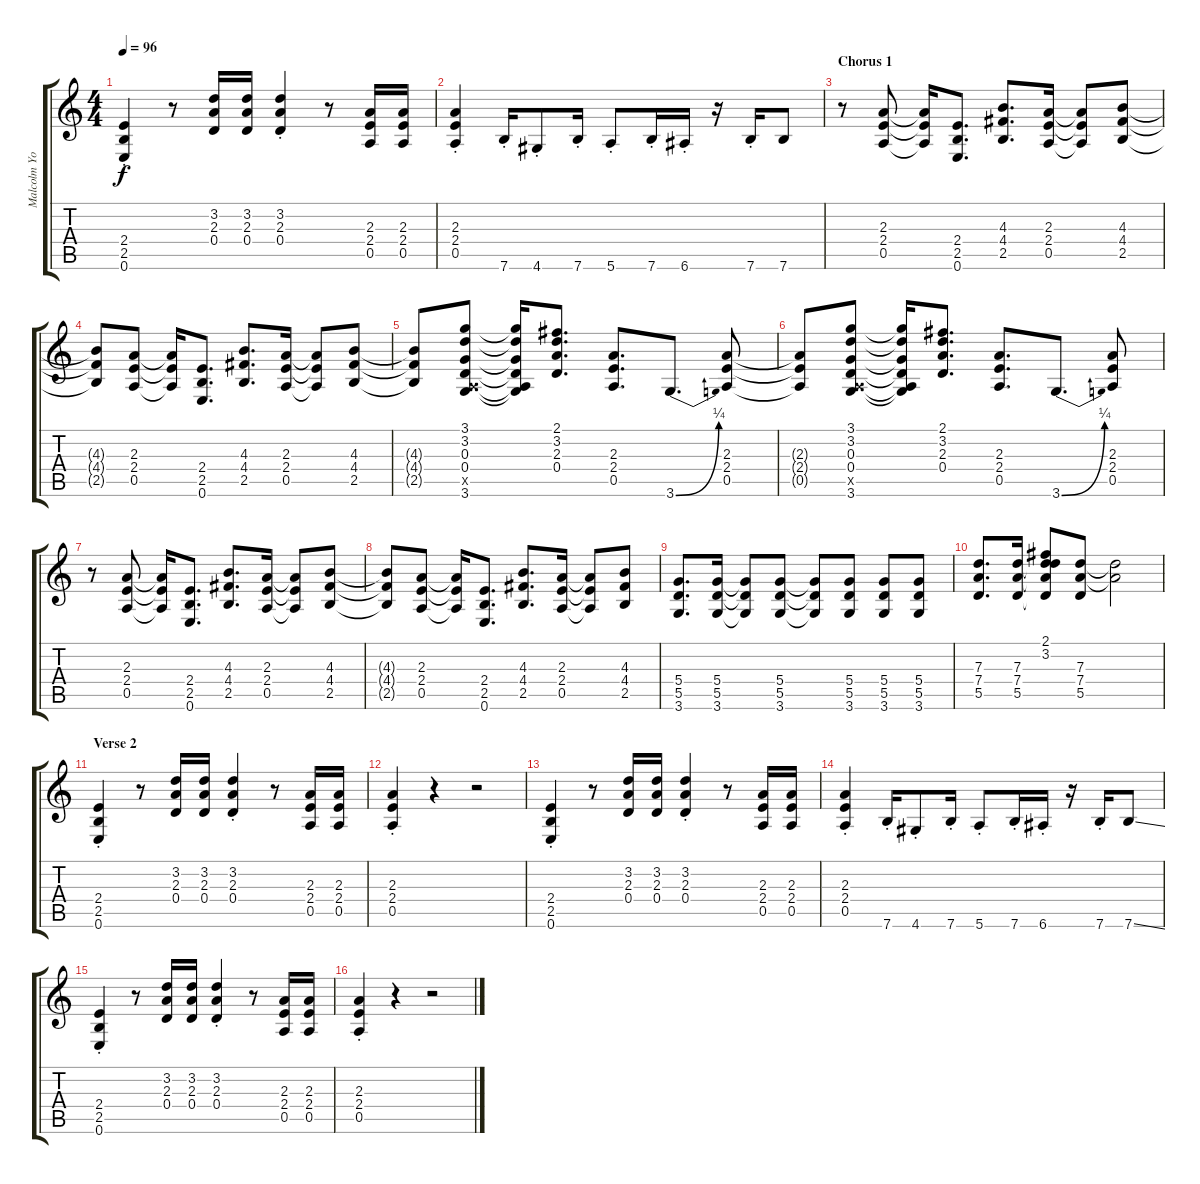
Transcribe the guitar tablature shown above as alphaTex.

\track ("Malcolm Young" "Malcolm Yo") {instrument distortionguitar}
\staff {score tabs}
\tuning (E4 B3 G3 D3 A2 E2) {hide}
\ts (4 4)
\tempo 96
\clef g2
\ks c
(2.4{st} 2.5{st} 0.6{st}).4{dy f} r.8 (3.2 2.3 0.4).16 (3.2 2.3 0.4).16 (3.2{st} 2.3{st} 0.4{st}).4 r.8 (2.3 2.4 0.5).16 (2.3 2.4 0.5).16 |
(2.3{st} 2.4{st} 0.5{st}).4 7.6{st}.16 4.6{st}.8 7.6{st}.16 5.6{st}.8 7.6{st}.16 6.6{st}.16 r.16 7.6{st}.16 7.6.8 |
\section ("" "Chorus 1")
r.8 (2.3 2.4 0.5).8 (2.3{t} 2.4{t} 0.5{t}).16 (2.4 2.5 0.6).8{d} (4.3 4.4 2.5).8{d} (2.3 2.4 0.5).16 (2.3{t} 2.4{t} 0.5{t}).8 (4.3 4.4 2.5).8 |
(4.3{t} 4.4{t} 2.5{t}).8 (2.3 2.4 0.5).8 (2.3{t} 2.4{t} 0.5{t}).16 (2.4 2.5 0.6).8{d} (4.3 4.4 2.5).8{d} (2.3 2.4 0.5).16 (2.3{t} 2.4{t} 0.5{t}).8 (4.3 4.4 2.5).8 |
(4.3{t} 4.4{t} 2.5{t}).8 (3.1 3.2 0.3 0.4 0.5{x} 3.6).8 (3.1{t} 3.2{t} 0.3{t} 0.4{t} 0.5{t} 3.6{t}).16 (2.1 3.2 2.3 0.4).8{d} (2.3 2.4 0.5).8{d} 3.6{be (bend 0 0 60 1)}.8{d} (2.3 2.4 0.5).8 |
(2.3{t} 2.4{t} 0.5{t}).8 (3.1 3.2 0.3 0.4 0.5{x} 3.6).8 (3.1{t} 3.2{t} 0.3{t} 0.4{t} 0.5{t} 3.6{t}).16 (2.1 3.2 2.3 0.4).8{d} (2.3 2.4 0.5).8{d} 3.6{be (bend 0 0 60 1)}.8{d} (2.3 2.4 0.5).8 |
r.8 (2.3 2.4 0.5).8 (2.3{t} 2.4{t} 0.5{t}).16 (2.4 2.5 0.6).8{d} (4.3 4.4 2.5).8{d} (2.3 2.4 0.5).16 (2.3{t} 2.4{t} 0.5{t}).8 (4.3 4.4 2.5).8 |
(4.3{t} 4.4{t} 2.5{t}).8 (2.3 2.4 0.5).8 (2.3{t} 2.4{t} 0.5{t}).16 (2.4 2.5 0.6).8{d} (4.3 4.4 2.5).8{d} (2.3 2.4 0.5).16 (2.3{t} 2.4{t} 0.5{t}).8 (4.3 4.4 2.5).8 |
(5.4 5.5 3.6).8{d} (5.4 5.5 3.6).16 (5.4{t} 5.5{t} 3.6{t}).8 (5.4 5.5 3.6).8 (5.4{t} 5.5{t} 3.6{t}).8 (5.4 5.5 3.6).8 (5.4 5.5 3.6).8 (5.4 5.5 3.6).8 |
(7.3 7.4 5.5).8{d} (7.3 7.4 5.5).16 (2.1 3.2 7.3{t} 7.4{t} 5.5{t}).8 (7.3 7.4 5.5).8 (7.3{t} 7.4{t}).2 |
\section ("" "Verse 2")
(2.4{st} 2.5{st} 0.6{st}).4 r.8 (3.2 2.3 0.4).16 (3.2 2.3 0.4).16 (3.2{st} 2.3{st} 0.4{st}).4 r.8 (2.3 2.4 0.5).16 (2.3 2.4 0.5).16 |
(2.3{st} 2.4{st} 0.5{st}).4 r.4 r.2 |
(2.4{st} 2.5{st} 0.6{st}).4 r.8 (3.2 2.3 0.4).16 (3.2 2.3 0.4).16 (3.2{st} 2.3{st} 0.4{st}).4 r.8 (2.3 2.4 0.5).16 (2.3 2.4 0.5).16 |
(2.3{st} 2.4{st} 0.5{st}).4 7.6{st}.16 4.6{st}.8 7.6{st}.16 5.6{st}.8 7.6{st}.16 6.6{st}.16 r.16 7.6{st}.16 7.6{ss}.8 |
(2.4{st} 2.5{st} 0.6{st}).4 r.8 (3.2 2.3 0.4).16 (3.2 2.3 0.4).16 (3.2{st} 2.3{st} 0.4{st}).4 r.8 (2.3 2.4 0.5).16 (2.3 2.4 0.5).16 |
(2.3{st} 2.4{st} 0.5{st}).4 r.4 r.2
